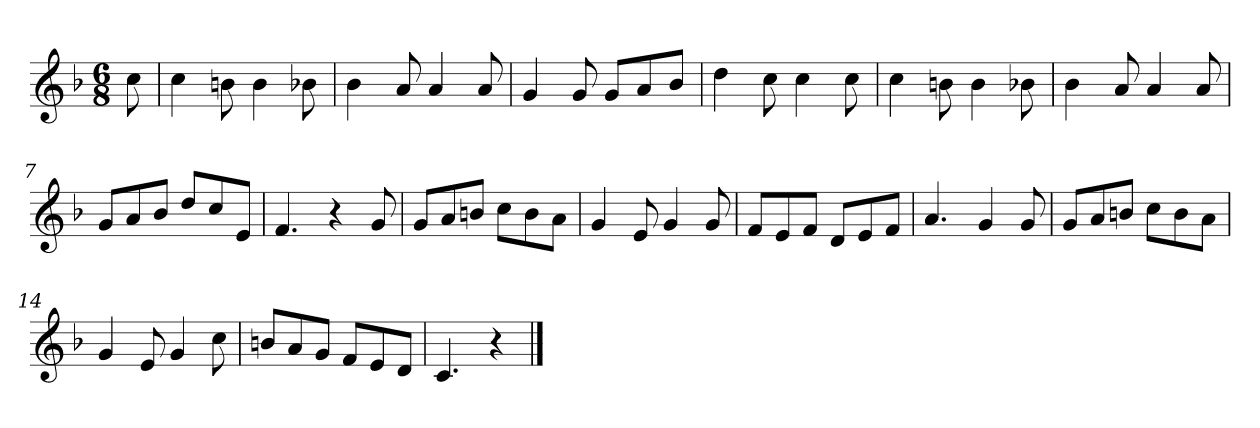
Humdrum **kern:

**kern
*part1
*staff1
*clefG2
*k[b-]
*F:
*M6/8
*MM120
=
8cc
=1
4cc
8bn
4b
8b-X
=2
4b-
8a
4a
8a
=3
4g
8g
8g/L
8a/
8b-/J
=4
4dd
8cc
4cc
8cc
=5
4cc
8bn
4b
8b-X
=6
4b-
8a
4a
8a
=7
8g/L
8a/
8b-/J
8dd/L
8cc/
8e/J
=8
4.f
4r
8g
=9
8g/L
8a/
8bn/J
8cc\L
8b\
8a\J
=10
4g
8e
4g
8g
=11
8f/L
8e/
8f/J
8d/L
8e/
8f/J
=12
4.a
4g
8g
=13
8g/L
8a/
8bn/J
8cc\L
8b\
8a\J
=14
4g
8e
4g
8cc
=15
8bn/L
8a/
8g/J
8f/L
8e/
8d/J
=16
4.c
4r
==
*-
